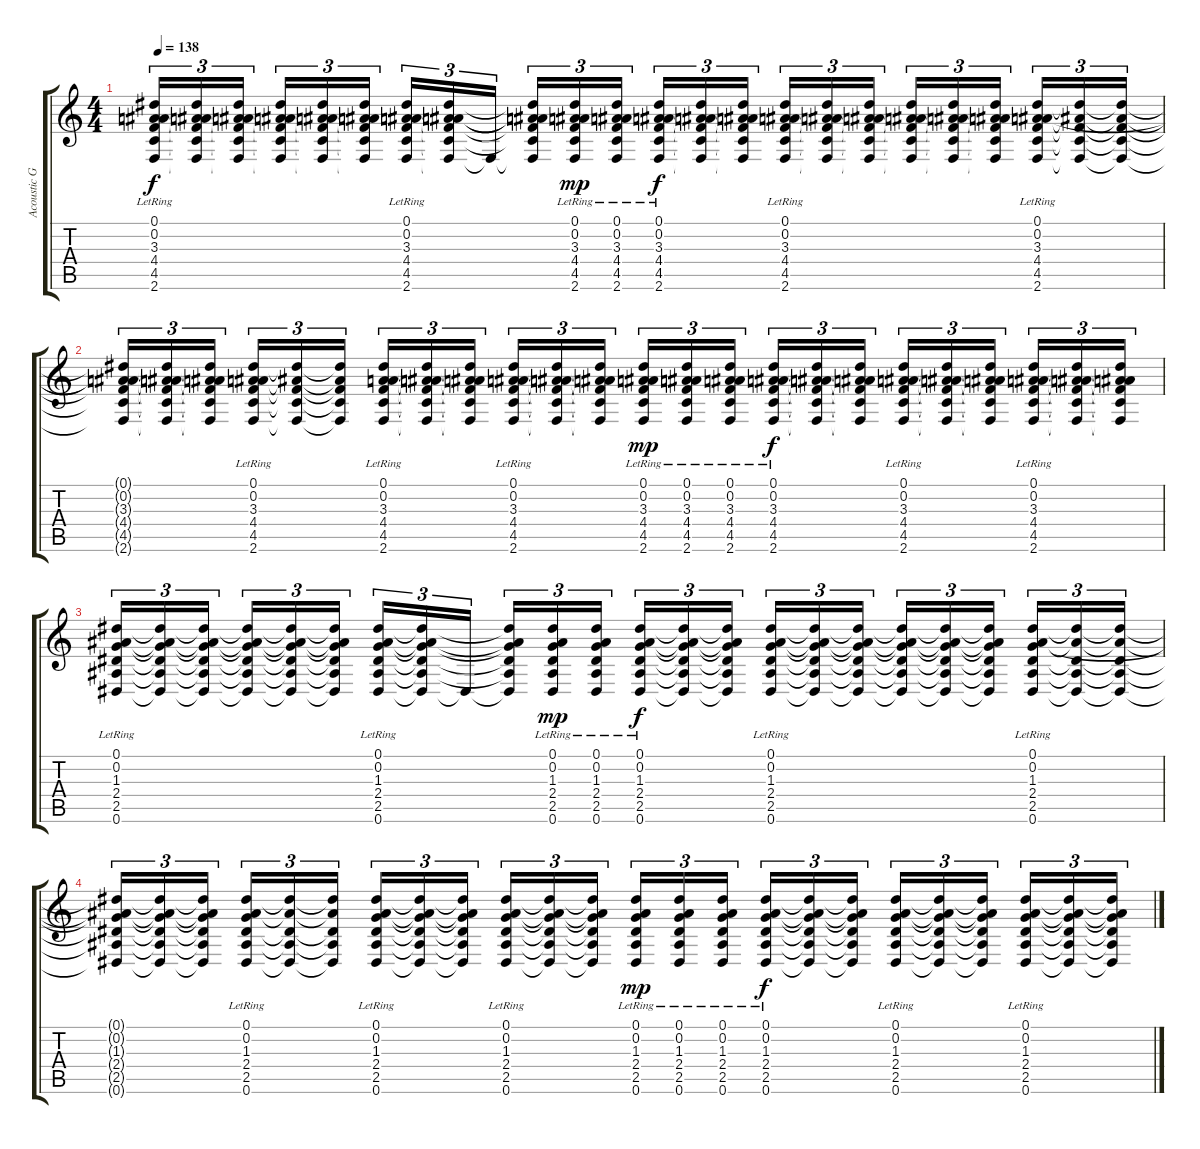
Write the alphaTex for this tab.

\track ("Acoustic Guitar 1" "Acoustic G") {instrument acousticguitarsteel}
\staff {score tabs}
\tuning (Eb4 Bb3 Gb3 Db3 Ab2 Eb2) {hide}
\ts (4 4)
\tempo 138
\clef g2
\ks c
(0.1{lr} 0.2{lr} 3.3{lr} 4.4{lr} 4.5{lr} 2.6{lr}).16{tu (3 2) dy f} (0.1{t} 0.2{t} 3.3{t} 4.4{t} 4.5{t} 2.6{t}).16{tu (3 2)} (0.1{t} 0.2{t} 3.3{t} 4.4{t} 4.5{t} 2.6{t}).16{tu (3 2)} (0.1{t} 0.2{t} 3.3{t} 4.4{t} 4.5{t} 2.6{t}).16{tu (3 2)} (0.1{t} 0.2{t} 3.3{t} 4.4{t} 4.5{t} 2.6{t}).16{tu (3 2)} (0.1{t} 0.2{t} 3.3{t} 4.4{t} 4.5{t} 2.6{t}).16{tu (3 2)} (0.1{lr} 0.2{lr} 3.3{lr} 4.4{lr} 4.5{lr} 2.6{lr}).16{tu (3 2)} (0.1{t} 0.2{t} 3.3{t} 4.4{t} 4.5{t} 2.6{t}).16{tu (3 2)} 2.6{t}.16{tu (3 2)} (0.1{t} 0.2{t} 3.3{t} 4.4{t} 4.5{t} 2.6{t}).16{tu (3 2)} (0.1{lr} 0.2{lr} 3.3{lr} 4.4{lr} 4.5{lr} 2.6{lr}).16{tu (3 2) dy mp} (0.1{lr} 0.2{lr} 3.3{lr} 4.4{lr} 4.5{lr} 2.6{lr}).16{tu (3 2)} (0.1{lr} 0.2{lr} 3.3{lr} 4.4{lr} 4.5{lr} 2.6{lr}).16{tu (3 2) dy f} (0.1{t} 0.2{t} 3.3{t} 4.4{t} 4.5{t} 2.6{t}).16{tu (3 2)} (0.1{t} 0.2{t} 3.3{t} 4.4{t} 4.5{t} 2.6{t}).16{tu (3 2)} (0.1{lr} 0.2{lr} 3.3{lr} 4.4{lr} 4.5{lr} 2.6{lr}).16{tu (3 2)} (0.1{t} 0.2{t} 3.3{t} 4.4{t} 4.5{t} 2.6{t}).16{tu (3 2)} (0.1{t} 0.2{t} 3.3{t} 4.4{t} 4.5{t} 2.6{t}).16{tu (3 2)} (0.1{t} 0.2{t} 3.3{t} 4.4{t} 4.5{t} 2.6{t}).16{tu (3 2)} (0.1{t} 0.2{t} 3.3{t} 4.4{t} 4.5{t} 2.6{t}).16{tu (3 2)} (0.1{t} 0.2{t} 3.3{t} 4.4{t} 4.5{t} 2.6{t}).16{tu (3 2)} (0.1{lr} 0.2{lr} 3.3{lr} 4.4{lr} 4.5{lr} 2.6{lr}).16{tu (3 2)} (0.1{t} 0.2{t} 4.4{t} 4.5{t} 2.6{t}).16{tu (3 2)} (0.1{t} 0.2{t} 4.4{t} 4.5{t} 2.6{t}).16{tu (3 2)} |
(0.1{t} 0.2{t} 3.3{t} 4.4{t} 4.5{t} 2.6{t}).16{tu (3 2)} (0.1{t} 0.2{t} 3.3{t} 4.4{t} 4.5{t} 2.6{t}).16{tu (3 2)} (0.1{t} 0.2{t} 3.3{t} 4.4{t} 4.5{t} 2.6{t}).16{tu (3 2)} (0.1{lr} 0.2{lr} 3.3{lr} 4.4{lr} 4.5{lr} 2.6{lr}).16{tu (3 2)} (0.1{t} 0.2{t} 4.4{t} 4.5{t} 2.6{t}).16{tu (3 2)} (0.1{t} 0.2{t} 4.4{t} 4.5{t} 2.6{t}).16{tu (3 2)} (0.1{lr} 0.2{lr} 3.3{lr} 4.4{lr} 4.5{lr} 2.6{lr}).16{tu (3 2)} (0.1{t} 0.2{t} 3.3{t} 4.4{t} 4.5{t} 2.6{t}).16{tu (3 2)} (0.1{t} 0.2{t} 3.3{t} 4.4{t} 4.5{t} 2.6{t}).16{tu (3 2)} (0.1{lr} 0.2{lr} 3.3{lr} 4.4{lr} 4.5{lr} 2.6{lr}).16{tu (3 2)} (0.1{t} 0.2{t} 3.3{t} 4.4{t} 4.5{t} 2.6{t}).16{tu (3 2)} (0.1{t} 0.2{t} 3.3{t} 4.4{t} 4.5{t} 2.6{t}).16{tu (3 2)} (0.1{lr} 0.2{lr} 3.3{lr} 4.4{lr} 4.5{lr} 2.6{lr}).16{tu (3 2) dy mp} (0.1{lr} 0.2{lr} 3.3{lr} 4.4{lr} 4.5{lr} 2.6{lr}).16{tu (3 2)} (0.1{lr} 0.2{lr} 3.3{lr} 4.4{lr} 4.5{lr} 2.6{lr}).16{tu (3 2)} (0.1{lr} 0.2{lr} 3.3{lr} 4.4{lr} 4.5{lr} 2.6{lr}).16{tu (3 2) dy f} (0.1{t} 0.2{t} 3.3{t} 4.4{t} 4.5{t} 2.6{t}).16{tu (3 2)} (0.1{t} 0.2{t} 3.3{t} 4.4{t} 4.5{t} 2.6{t}).16{tu (3 2)} (0.1{lr} 0.2{lr} 3.3{lr} 4.4{lr} 4.5{lr} 2.6{lr}).16{tu (3 2)} (0.1{t} 0.2{t} 3.3{t} 4.4{t} 4.5{t} 2.6{t}).16{tu (3 2)} (0.1{t} 0.2{t} 3.3{t} 4.4{t} 4.5{t} 2.6{t}).16{tu (3 2)} (0.1{lr} 0.2{lr} 3.3{lr} 4.4{lr} 4.5{lr} 2.6{lr}).16{tu (3 2)} (0.1{t} 0.2{t} 3.3{t} 4.4{t} 4.5{t} 2.6{t}).16{tu (3 2)} (0.1{t} 0.2{t} 3.3{t} 4.4{t} 4.5{t} 2.6{t}).16{tu (3 2)} |
(0.1{lr} 0.2{lr} 1.3{lr} 2.4{lr} 2.5{lr} 0.6{lr}).16{tu (3 2)} (0.1{t} 0.2{t} 1.3{t} 2.4{t} 2.5{t} 0.6{t}).16{tu (3 2)} (0.1{t} 0.2{t} 1.3{t} 2.4{t} 2.5{t} 0.6{t}).16{tu (3 2)} (0.1{t} 0.2{t} 1.3{t} 2.4{t} 2.5{t} 0.6{t}).16{tu (3 2)} (0.1{t} 0.2{t} 1.3{t} 2.4{t} 2.5{t} 0.6{t}).16{tu (3 2)} (0.1{t} 0.2{t} 1.3{t} 2.4{t} 2.5{t} 0.6{t}).16{tu (3 2)} (0.1{lr} 0.2{lr} 1.3{lr} 2.4{lr} 2.5{lr} 0.6{lr}).16{tu (3 2)} (0.1{t} 0.2{t} 1.3{t} 2.4{t} 2.5{t} 0.6{t}).16{tu (3 2)} 0.6{t}.16{tu (3 2)} (0.1{t} 0.2{t} 1.3{t} 2.4{t} 2.5{t} 0.6{t}).16{tu (3 2)} (0.1{lr} 0.2{lr} 1.3{lr} 2.4{lr} 2.5{lr} 0.6{lr}).16{tu (3 2) dy mp} (0.1{lr} 0.2{lr} 1.3{lr} 2.4{lr} 2.5{lr} 0.6{lr}).16{tu (3 2)} (0.1{lr} 0.2{lr} 1.3{lr} 2.4{lr} 2.5{lr} 0.6{lr}).16{tu (3 2) dy f} (0.1{t} 0.2{t} 1.3{t} 2.4{t} 2.5{t} 0.6{t}).16{tu (3 2)} (0.1{t} 0.2{t} 1.3{t} 2.4{t} 2.5{t} 0.6{t}).16{tu (3 2)} (0.1{lr} 0.2{lr} 1.3{lr} 2.4{lr} 2.5{lr} 0.6{lr}).16{tu (3 2)} (0.1{t} 0.2{t} 1.3{t} 2.4{t} 2.5{t} 0.6{t}).16{tu (3 2)} (0.1{t} 0.2{t} 1.3{t} 2.4{t} 2.5{t} 0.6{t}).16{tu (3 2)} (0.1{t} 0.2{t} 1.3{t} 2.4{t} 2.5{t} 0.6{t}).16{tu (3 2)} (0.1{t} 0.2{t} 1.3{t} 2.4{t} 2.5{t} 0.6{t}).16{tu (3 2)} (0.1{t} 0.2{t} 1.3{t} 2.4{t} 2.5{t} 0.6{t}).16{tu (3 2)} (0.1{lr} 0.2{lr} 1.3{lr} 2.4{lr} 2.5{lr} 0.6{lr}).16{tu (3 2)} (0.1{t} 0.2{t} 2.4{t} 2.5{t} 0.6{t}).16{tu (3 2)} (0.1{t} 0.2{t} 2.4{t} 2.5{t} 0.6{t}).16{tu (3 2)} |
(0.1{t} 0.2{t} 1.3{t} 2.4{t} 2.5{t} 0.6{t}).16{tu (3 2)} (0.1{t} 0.2{t} 1.3{t} 2.4{t} 2.5{t} 0.6{t}).16{tu (3 2)} (0.1{t} 0.2{t} 1.3{t} 2.4{t} 2.5{t} 0.6{t}).16{tu (3 2)} (0.1{lr} 0.2{lr} 1.3{lr} 2.4{lr} 2.5{lr} 0.6{lr}).16{tu (3 2)} (0.1{t} 0.2{t} 2.4{t} 2.5{t} 0.6{t}).16{tu (3 2)} (0.1{t} 0.2{t} 2.4{t} 2.5{t} 0.6{t}).16{tu (3 2)} (0.1{lr} 0.2{lr} 1.3{lr} 2.4{lr} 2.5{lr} 0.6{lr}).16{tu (3 2)} (0.1{t} 0.2{t} 1.3{t} 2.4{t} 2.5{t} 0.6{t}).16{tu (3 2)} (0.1{t} 0.2{t} 1.3{t} 2.4{t} 2.5{t} 0.6{t}).16{tu (3 2)} (0.1{lr} 0.2{lr} 1.3{lr} 2.4{lr} 2.5{lr} 0.6{lr}).16{tu (3 2)} (0.1{t} 0.2{t} 1.3{t} 2.4{t} 2.5{t} 0.6{t}).16{tu (3 2)} (0.1{t} 0.2{t} 1.3{t} 2.4{t} 2.5{t} 0.6{t}).16{tu (3 2)} (0.1{lr} 0.2{lr} 1.3{lr} 2.4{lr} 2.5{lr} 0.6{lr}).16{tu (3 2) dy mp} (0.1{lr} 0.2{lr} 1.3{lr} 2.4{lr} 2.5{lr} 0.6{lr}).16{tu (3 2)} (0.1{lr} 0.2{lr} 1.3{lr} 2.4{lr} 2.5{lr} 0.6{lr}).16{tu (3 2)} (0.1{lr} 0.2{lr} 1.3{lr} 2.4{lr} 2.5{lr} 0.6{lr}).16{tu (3 2) dy f} (0.1{t} 0.2{t} 1.3{t} 2.4{t} 2.5{t} 0.6{t}).16{tu (3 2)} (0.1{t} 0.2{t} 1.3{t} 2.4{t} 2.5{t} 0.6{t}).16{tu (3 2)} (0.1{lr} 0.2{lr} 1.3{lr} 2.4{lr} 2.5{lr} 0.6{lr}).16{tu (3 2)} (0.1{t} 0.2{t} 1.3{t} 2.4{t} 2.5{t} 0.6{t}).16{tu (3 2)} (0.1{t} 0.2{t} 1.3{t} 2.4{t} 2.5{t} 0.6{t}).16{tu (3 2)} (0.1{lr} 0.2{lr} 1.3{lr} 2.4{lr} 2.5{lr} 0.6{lr}).16{tu (3 2)} (0.1{t} 0.2{t} 1.3{t} 2.4{t} 2.5{t} 0.6{t}).16{tu (3 2)} (0.1{t} 0.2{t} 1.3{t} 2.4{t} 2.5{t} 0.6{t}).16{tu (3 2)}
